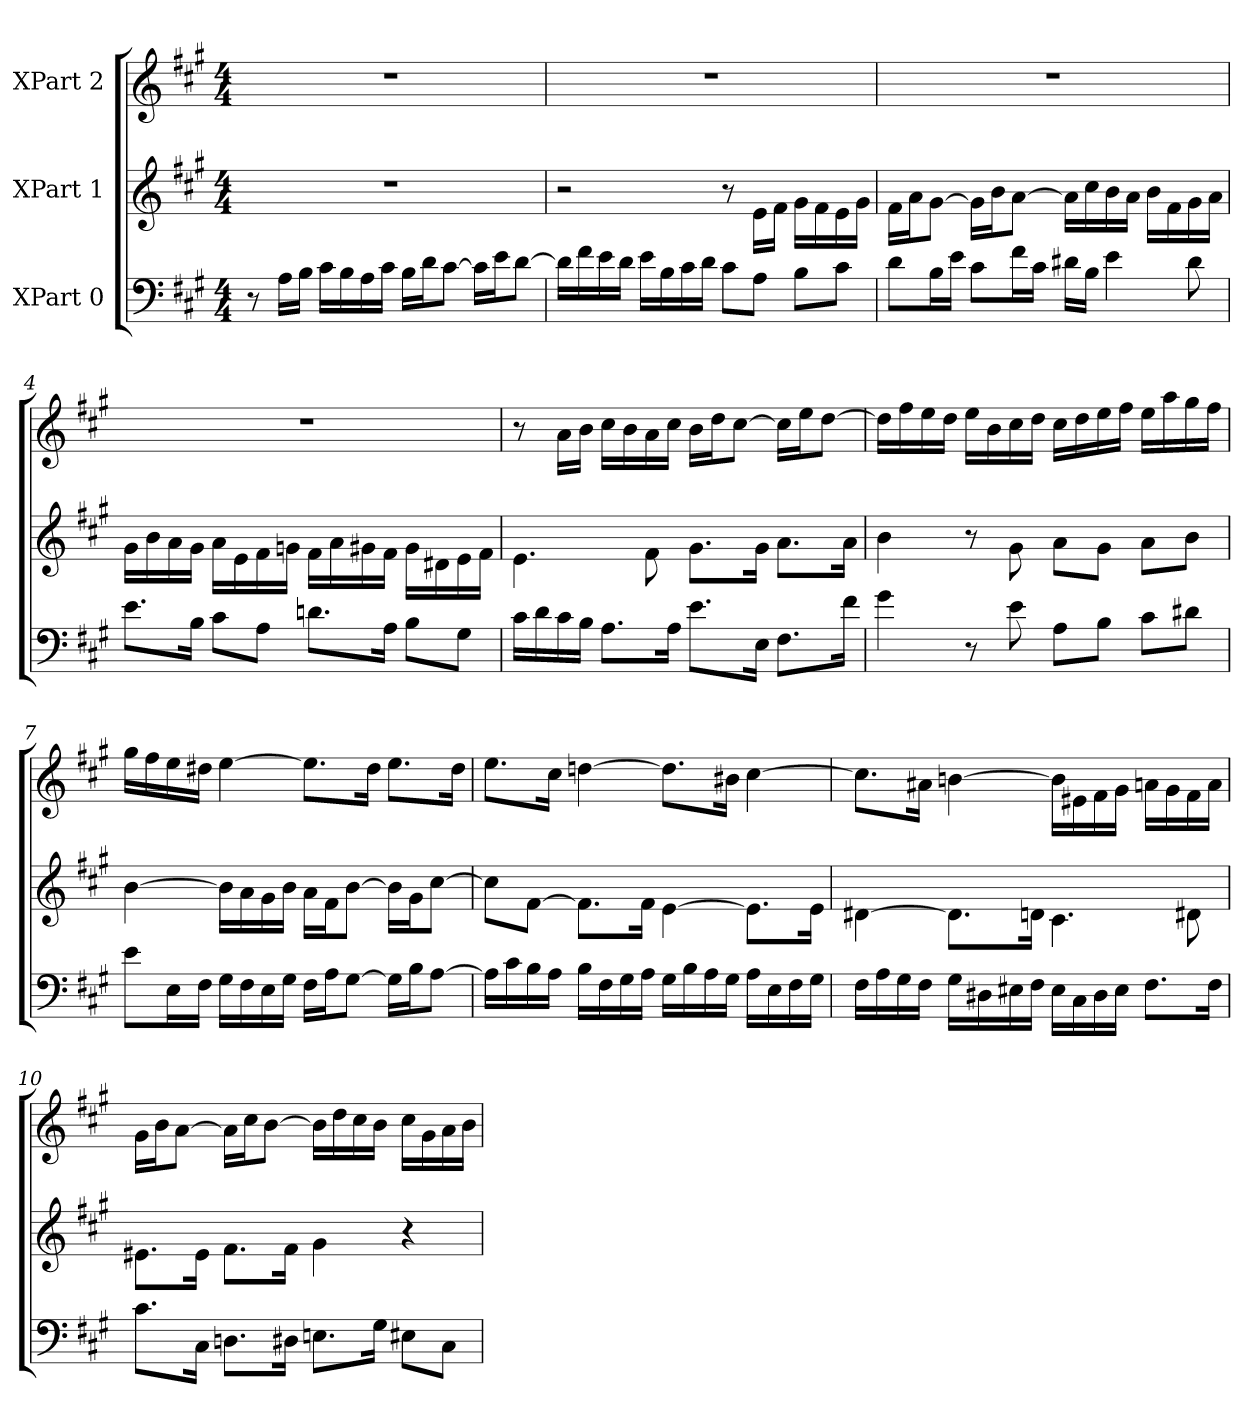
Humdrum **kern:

**kern	**kern	**kern
*part3	*part2	*part1
*staff3	*staff2	*staff1
*I"XPart 0	*I"XPart 1	*I"XPart 2
*clefF4	*clefG2	*clefG2
*k[f#c#g#]	*k[f#c#g#]	*k[f#c#g#]
*M4/4	*M4/4	*M4/4
=1	=1	=1
8r	1r	1r
16A\L	.	.
16B\J	.	.
16c#\L	.	.
16B\	.	.
16A\	.	.
16c#\J	.	.
16B\L	.	.
16d\	.	.
[8c#\J	.	.
16c#\L]	.	.
16e\	.	.
[8d\J	.	.
=2	=2	=2
16d\L]	2r	1r
16f#\	.	.
16e\	.	.
16d\J	.	.
16e\L	.	.
16B\	.	.
16c#\	.	.
16d\J	.	.
8c#\L	8r	.
8A\J	16e\L	.
.	16f#\J	.
8B\L	16g#\L	.
.	16f#\	.
8c#\J	16e\	.
.	16g#\J	.
=3	=3	=3
8d\L	16f#\L	1r
.	16a\	.
16B\	[8g#\J	.
16e\J	.	.
8c#\L	16g#\L]	.
.	16b\	.
16f#\	[8a\J	.
16c#\J	.	.
16d#X\L	16a\L]	.
16B\J	16cc#\	.
4e\	16b\	.
.	16a\J	.
.	16b\L	.
.	16f#\	.
8d#\	16g#\	.
.	16a\J	.
=4	=4	=4
8.e\L	16g#\L	1r
.	16b\	.
.	16a\	.
16B\J	16g#\J	.
8c#\L	16a\L	.
.	16e\	.
8A\J	16f#\	.
.	16gn\J	.
8.dn\L	16f#\L	.
.	16a\	.
.	16g#X\	.
16A\J	16f#\J	.
8B\L	16g#\L	.
.	16d#X\	.
8G#\J	16e\	.
.	16f#\J	.
=5	=5	=5
16c#\L	4.e\	8r
16d\	.	.
16c#\	.	16a\L
16B\J	.	16b\J
8.A\L	.	16cc#\L
.	.	16b\
.	8f#\	16a\
16A\J	.	16cc#\J
8.e\L	8.g#\L	16b\L
.	.	16dd\
.	.	[8cc#\J
16E\J	16g#\J	.
8.F#\L	8.a\L	16cc#\L]
.	.	16ee\
.	.	[8dd\J
16f#\J	16a\J	.
=6	=6	=6
4g#\	4b\	16dd\L]
.	.	16ff#\
.	.	16ee\
.	.	16dd\J
8r	8r	16ee\L
.	.	16b\
8e\	8g#\	16cc#\
.	.	16dd\J
8A\L	8a\L	16cc#\L
.	.	16dd\
8B\J	8g#\J	16ee\
.	.	16ff#\J
8c#\L	8a\L	16ee\L
.	.	16aa\
8d#X\J	8b\J	16gg#\
.	.	16ff#\J
=7	=7	=7
8e\L	[4b\	16gg#\L
.	.	16ff#\
16E\	.	16ee\
16F#\J	.	16dd#X\J
16G#\L	16b\L]	[4ee\
16F#\	16a\	.
16E\	16g#\	.
16G#\J	16b\J	.
16F#\L	16a\L	8.ee\L]
16A\	16f#\	.
[8G#\J	[8b\J	.
.	.	16dd#\J
16G#\L]	16b\L]	8.ee\L
16B\	16g#\	.
[8A\J	[8cc#\J	.
.	.	16dd#\J
=8	=8	=8
16A\L]	8cc#\L]	8.ee\L
16c#\	.	.
16B\	[8f#\J	.
16A\J	.	16cc#\J
16B\L	8.f#\L]	[4ddn\
16F#\	.	.
16G#\	.	.
16A\J	16f#\J	.
16G#\L	[4e\	8.dd\L]
16B\	.	.
16A\	.	.
16G#\J	.	16b#X\J
16A\L	8.e\L]	[4cc#\
16E\	.	.
16F#\	.	.
16G#\J	16e\J	.
=9	=9	=9
16F#\L	[4d#X\	8.cc#\L]
16A\	.	.
16G#\	.	.
16F#\J	.	16a#X\J
16G#\L	8.d#\L]	[4bn\
16D#X\	.	.
16E#X\	.	.
16F#\J	16dn\J	.
16E#\L	4.c#\	16b\L]
16C#\	.	16e#X\
16D#\	.	16f#\
16E#\J	.	16g#\J
8.F#\L	.	16an\L
.	.	16g#\
.	8d#X\	16f#\
16F#\J	.	16a\J
=10	=10	=10
8.c#\L	8.e#X\L	16g#\L
.	.	16b\
.	.	[8a\J
16C#\J	16e#\J	.
8.Dn\L	8.f#\L	16a\L]
.	.	16cc#\
.	.	[8b\J
16D#X\J	16f#\J	.
8.En\L	4g#\	16b\L]
.	.	16dd\
.	.	16cc#\
16G#\J	.	16b\J
8E#X\L	4r	16cc#\L
.	.	16g#\
8C#\J	.	16a\
.	.	16b\J
=	=	=
*-	*-	*-
